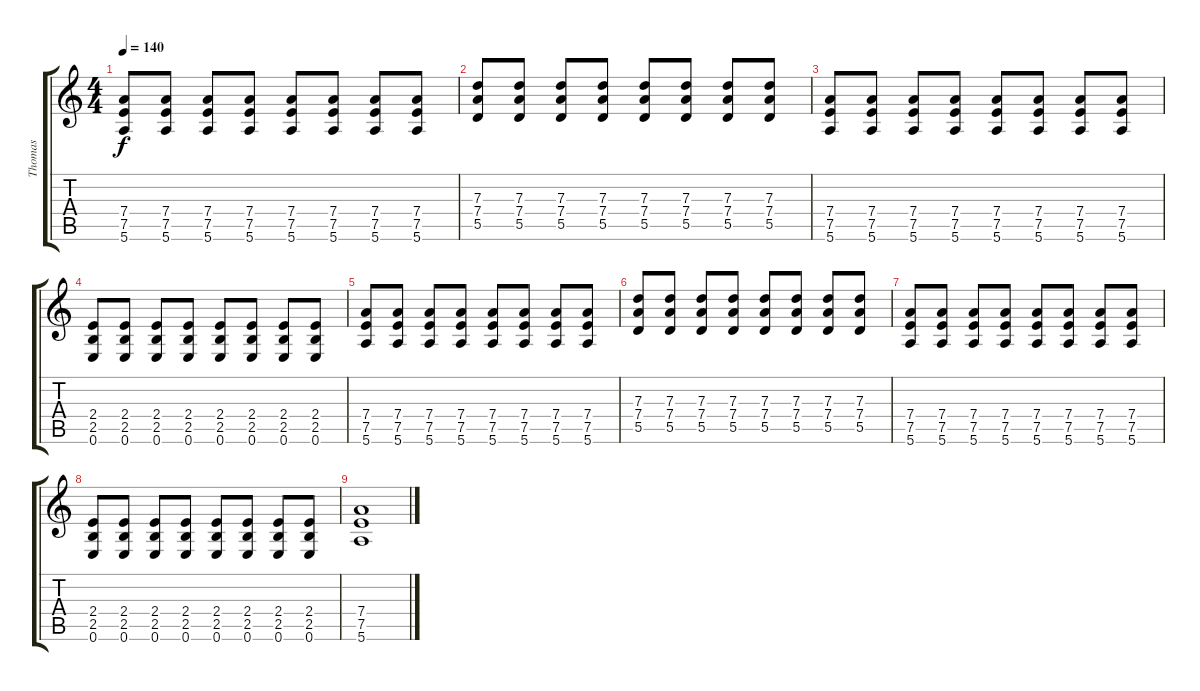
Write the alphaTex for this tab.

\track ("Thomas" "Thomas") {instrument overdrivenguitar}
\staff {score tabs}
\tuning (E4 B3 G3 D3 A2 E2) {hide}
\ts (4 4)
\tempo 140
\clef g2
\ks c
(7.4 7.5 5.6).8{dy f} (7.4 7.5 5.6).8 (7.4 7.5 5.6).8 (7.4 7.5 5.6).8 (7.4 7.5 5.6).8 (7.4 7.5 5.6).8 (7.4 7.5 5.6).8 (7.4 7.5 5.6).8 |
(7.3 7.4 5.5).8 (7.3 7.4 5.5).8 (7.3 7.4 5.5).8 (7.3 7.4 5.5).8 (7.3 7.4 5.5).8 (7.3 7.4 5.5).8 (7.3 7.4 5.5).8 (7.3 7.4 5.5).8 |
(7.4 7.5 5.6).8 (7.4 7.5 5.6).8 (7.4 7.5 5.6).8 (7.4 7.5 5.6).8 (7.4 7.5 5.6).8 (7.4 7.5 5.6).8 (7.4 7.5 5.6).8 (7.4 7.5 5.6).8 |
(2.4 2.5 0.6).8 (2.4 2.5 0.6).8 (2.4 2.5 0.6).8 (2.4 2.5 0.6).8 (2.4 2.5 0.6).8 (2.4 2.5 0.6).8 (2.4 2.5 0.6).8 (2.4 2.5 0.6).8 |
(7.4 7.5 5.6).8 (7.4 7.5 5.6).8 (7.4 7.5 5.6).8 (7.4 7.5 5.6).8 (7.4 7.5 5.6).8 (7.4 7.5 5.6).8 (7.4 7.5 5.6).8 (7.4 7.5 5.6).8 |
(7.3 7.4 5.5).8 (7.3 7.4 5.5).8 (7.3 7.4 5.5).8 (7.3 7.4 5.5).8 (7.3 7.4 5.5).8 (7.3 7.4 5.5).8 (7.3 7.4 5.5).8 (7.3 7.4 5.5).8 |
(7.4 7.5 5.6).8 (7.4 7.5 5.6).8 (7.4 7.5 5.6).8 (7.4 7.5 5.6).8 (7.4 7.5 5.6).8 (7.4 7.5 5.6).8 (7.4 7.5 5.6).8 (7.4 7.5 5.6).8 |
(2.4 2.5 0.6).8 (2.4 2.5 0.6).8 (2.4 2.5 0.6).8 (2.4 2.5 0.6).8 (2.4 2.5 0.6).8 (2.4 2.5 0.6).8 (2.4 2.5 0.6).8 (2.4 2.5 0.6).8 |
(7.4 7.5 5.6).1
